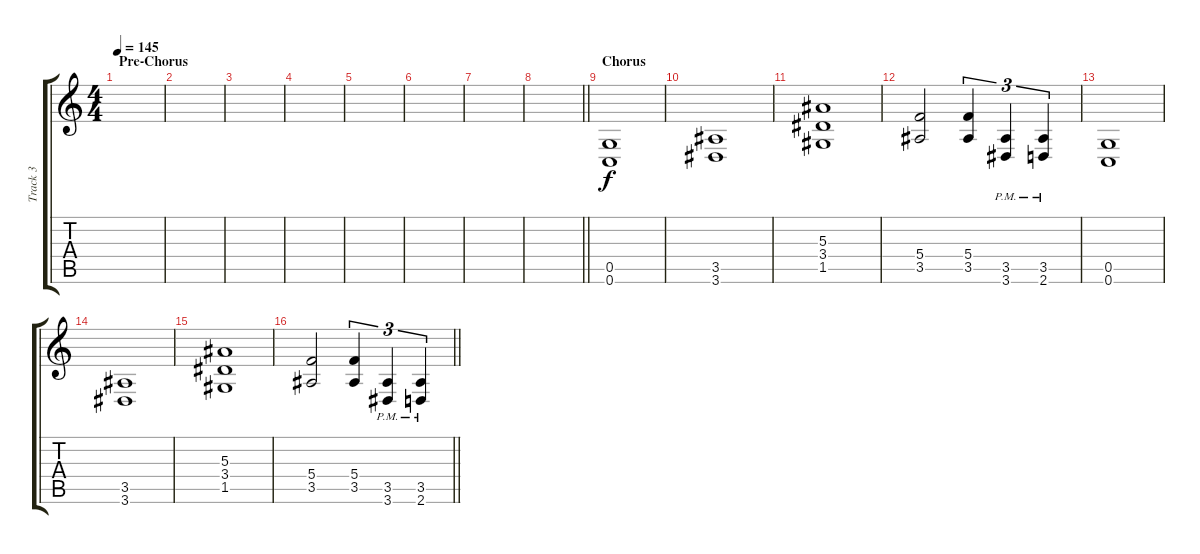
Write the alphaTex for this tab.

\track ("Track 3" "Track 3") {instrument distortionguitar}
\staff {score tabs}
\tuning (D4 A3 F3 C3 G2 C2) {hide}
\ts (4 4)
\section ("" "Pre-Chorus")
\tempo 145
\clef g2
\ks c
|
|
|
|
|
|
|
\barLineRight lightlight
|
\section ("" "Chorus")
(0.5 0.6).1 |
(3.5 3.6).1 |
(5.3 3.4 1.5).1 |
(5.4 3.5).2 (5.4 3.5).4{tu (3 2)} (3.5{pm} 3.6{pm}).4{tu (3 2)} (3.5{pm} 2.6{pm}).4{tu (3 2)} |
(0.5 0.6).1 |
(3.5 3.6).1 |
(5.3 3.4 1.5).1 |
\barLineRight lightlight
(5.4 3.5).2 (5.4 3.5).4{tu (3 2)} (3.5{pm} 3.6{pm}).4{tu (3 2)} (3.5{pm} 2.6{pm}).4{tu (3 2)}
